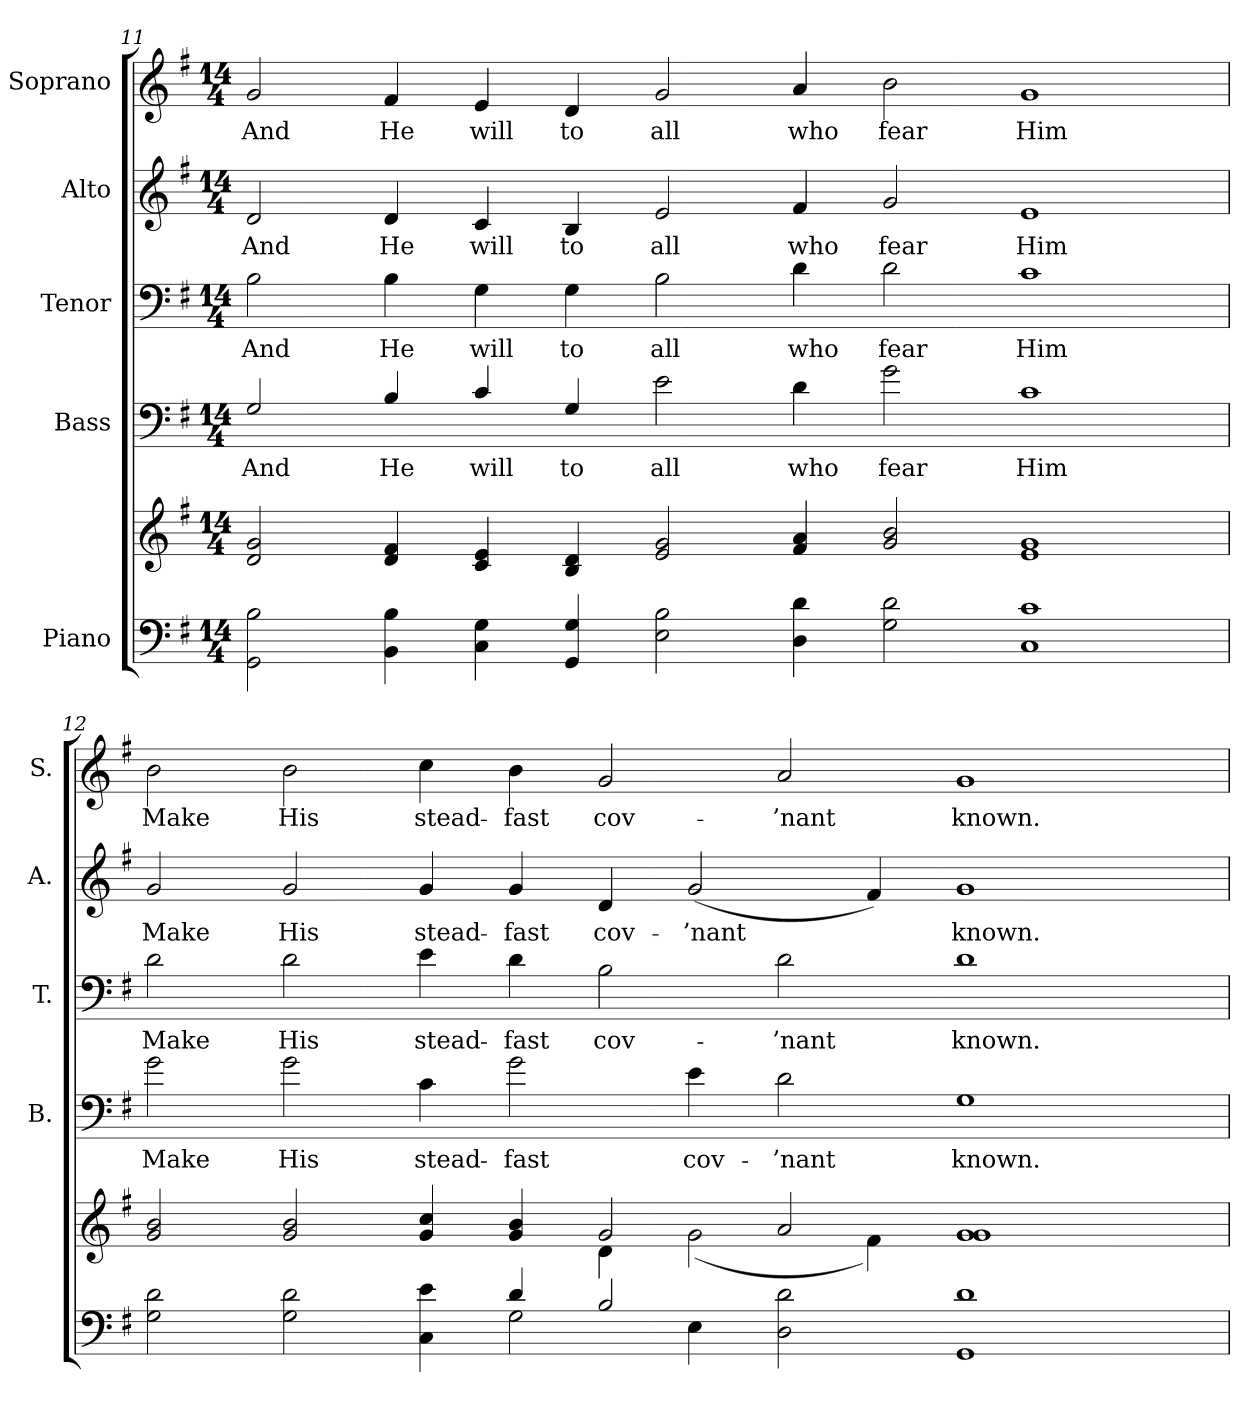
**kern	**kern	**kern	**text	**kern	**text	**kern	**text	**kern	**text
*part5	*part5	*part4	*part4	*part3	*part3	*part2	*part2	*part1	*part1
*staff6	*staff5	*staff4	*staff4	*staff3	*staff3	*staff2	*staff2	*staff1	*staff1
*I"Piano	*	*I"Bass	*	*I"Tenor	*	*I"Alto	*	*I"Soprano	*
*	*	*I'B.	*	*I'T.	*	*I'A.	*	*I'S.	*
!!LO:PB:g=z
*clefF4	*clefG2	*clefF4	*	*clefF4	*	*clefG2	*	*clefG2	*
*	*	*ITrd7c12	*	*	*	*	*	*	*
*k[f#]	*k[f#]	*k[f#]	*	*k[f#]	*	*k[f#]	*	*k[f#]	*
*G:	*G:	*G:	*	*G:	*	*G:	*	*G:	*
*M14/4	*M14/4	*M14/4	*	*M14/4	*	*M14/4	*	*M14/4	*
=11	=11	=11	=11	=11	=11	=11	=11	=11	=11
!	!	!	!LO:LY:b:color=#000000	!	!	!	!	!	!
!	!	!	!	!	!LO:LY:b:color=#000000	!	!	!	!
!	!	!	!	!	!	!	!LO:LY:b:color=#000000	!	!
!	!	!	!	!	!	!	!	!	!LO:LY:b:color=#000000
2GGi\ 2Bi	2di/ 2gi	2GGi/	And	2Bi\	And	2di/	And	2gi/	And
!	!	!	!LO:LY:b:color=#000000	!	!	!	!	!	!
!	!	!	!	!	!LO:LY:b:color=#000000	!	!	!	!
!	!	!	!	!	!	!	!LO:LY:b:color=#000000	!	!
!	!	!	!	!	!	!	!	!	!LO:LY:b:color=#000000
4BBi\ 4Bi	4di/ 4f#i	4BBi/	He	4Bi\	He	4di/	He	4f#i/	He
!	!	!	!LO:LY:b:color=#000000	!	!	!	!	!	!
!	!	!	!	!	!LO:LY:b:color=#000000	!	!	!	!
!	!	!	!	!	!	!	!LO:LY:b:color=#000000	!	!
!	!	!	!	!	!	!	!	!	!LO:LY:b:color=#000000
4Ci\ 4Gi	4ci/ 4ei	4Ci/	will	4Gi\	will	4ci/	will	4ei/	will
!	!	!	!LO:LY:b:color=#000000	!	!	!	!	!	!
!	!	!	!	!	!LO:LY:b:color=#000000	!	!	!	!
!	!	!	!	!	!	!	!LO:LY:b:color=#000000	!	!
!	!	!	!	!	!	!	!	!	!LO:LY:b:color=#000000
4GGi/ 4Gi	4Bi/ 4di	4GGi/	to	4Gi\	to	4Bi/	to	4di/	to
!	!	!	!LO:LY:b:color=#000000	!	!	!	!	!	!
!	!	!	!	!	!LO:LY:b:color=#000000	!	!	!	!
!	!	!	!	!	!	!	!LO:LY:b:color=#000000	!	!
!	!	!	!	!	!	!	!	!	!LO:LY:b:color=#000000
2Ei\ 2Bi	2ei/ 2gi	2Ei\	all	2Bi\	all	2ei/	all	2gi/	all
!	!	!	!LO:LY:b:color=#000000	!	!	!	!	!	!
!	!	!	!	!	!LO:LY:b:color=#000000	!	!	!	!
!	!	!	!	!	!	!	!LO:LY:b:color=#000000	!	!
!	!	!	!	!	!	!	!	!	!LO:LY:b:color=#000000
4Di\ 4di	4f#i/ 4ai	4Di\	who	4di\	who	4f#i/	who	4ai/	who
!	!	!	!LO:LY:b:color=#000000	!	!	!	!	!	!
!	!	!	!	!	!LO:LY:b:color=#000000	!	!	!	!
!	!	!	!	!	!	!	!LO:LY:b:color=#000000	!	!
!	!	!	!	!	!	!	!	!	!LO:LY:b:color=#000000
2Gi\ 2di	2gi/ 2bi	2Gi\	fear	2di\	fear	2gi/	fear	2bi\	fear
!	!	!	!LO:LY:b:color=#000000	!	!	!	!	!	!
!	!	!	!	!	!LO:LY:b:color=#000000	!	!	!	!
!	!	!	!	!	!	!	!LO:LY:b:color=#000000	!	!
!	!	!	!	!	!	!	!	!	!LO:LY:b:color=#000000
1Ci 1ci	1ei 1gi	1Ci	Him	1ci	Him	1ei	Him	1gi	Him
=12	=12	=12	=12	=12	=12	=12	=12	=12	=12
*^	*^	*	*	*	*	*	*	*	*
!	!	!	!	!	!LO:LY:b:color=#000000	!	!	!	!	!	!
!	!	!	!	!	!	!	!LO:LY:b:color=#000000	!	!	!	!
!	!	!	!	!	!	!	!	!	!LO:LY:b:color=#000000	!	!
!	!	!	!	!	!	!	!	!	!	!	!LO:LY:b:color=#000000
2Gi\ 2di	1ryy	2gi/ 2bi	1ryy	2Gi\	Make	2di\	Make	2gi/	Make	2bi\	Make
!	!	!	!	!	!LO:LY:b:color=#000000	!	!	!	!	!	!
!	!	!	!	!	!	!	!LO:LY:b:color=#000000	!	!	!	!
!	!	!	!	!	!	!	!	!	!LO:LY:b:color=#000000	!	!
!	!	!	!	!	!	!	!	!	!	!	!LO:LY:b:color=#000000
2Gi\ 2di	.	2gi/ 2bi	.	2Gi\	His	2di\	His	2gi/	His	2bi\	His
!	!	!	!	!	!LO:LY:b:color=#000000	!	!	!	!	!	!
!	!	!	!	!	!	!	!LO:LY:b:color=#000000	!	!	!	!
!	!	!	!	!	!	!	!	!	!LO:LY:b:color=#000000	!	!
!	!	!	!	!	!	!	!	!	!	!	!LO:LY:b:color=#000000
4Ci\ 4ei	4ryy	4gi/ 4cci	2ryy	4Ci\	stead-	4ei\	stead-	4gi/	stead-	4cci\	stead-
!	!	!	!	!	!LO:LY:b:color=#000000	!	!	!	!	!	!
!	!	!	!	!	!	!	!LO:LY:b:color=#000000	!	!	!	!
!	!	!	!	!	!	!	!	!	!LO:LY:b:color=#000000	!	!
!	!	!	!	!	!	!	!	!	!	!	!LO:LY:b:color=#000000
4di/	2Gi\	4gi/ 4bi	.	2Gi\	-fast	4di\	-fast	4gi/	-fast	4bi\	-fast
!	!	!	!	!	!	!	!LO:LY:b:color=#000000	!	!	!	!
!	!	!	!	!	!	!	!	!	!LO:LY:b:color=#000000	!	!
!	!	!	!	!	!	!	!	!	!	!	!LO:LY:b:color=#000000
2Bi/	.	2gi/	4di\	.	.	2Bi\	cov-	4di/	cov-	2gi/	cov-
!	!	!	!	!	!LO:LY:b:color=#000000	!	!	!	!	!	!
!	!	!	!	!	!	!	!	!	!LO:LY:b:color=#000000	!	!
.	4Ei\	.	(2gi\	4Ei\	cov-	.	.	(2gi/	-’nant	.	.
!	!	!	!	!	!LO:LY:b:color=#000000	!	!	!	!	!	!
!	!	!	!	!	!	!	!LO:LY:b:color=#000000	!	!	!	!
!	!	!	!	!	!	!	!	!	!	!	!LO:LY:b:color=#000000
2Di\ 2di	1ryy	2ai/	.	2Di\	-’nant	2di\	-’nant	.	.	2ai/	-’nant
.	.	.	4f#i\)	.	.	.	.	4f#i/)	.	.	.
!	!	!	!	!	!LO:LY:b:color=#000000	!	!	!	!	!	!
!	!	!	!	!	!	!	!LO:LY:b:color=#000000	!	!	!	!
!	!	!	!	!	!	!	!	!	!LO:LY:b:color=#000000	!	!
!	!	!	!	!	!	!	!	!	!	!	!LO:LY:b:color=#000000
1GGi 1di	.	1gi 1gi	2ryy	1GGi	known.	1di	known.	1gi	known.	1gi	known.
.	2ryy	.	2ryy	.	.	.	.	.	.	.	.
*v	*v	*	*	*	*	*	*	*	*	*	*
*	*v	*v	*	*	*	*	*	*	*	*
=	=	=	=	=	=	=	=	=	=
*-	*-	*-	*-	*-	*-	*-	*-	*-	*-
